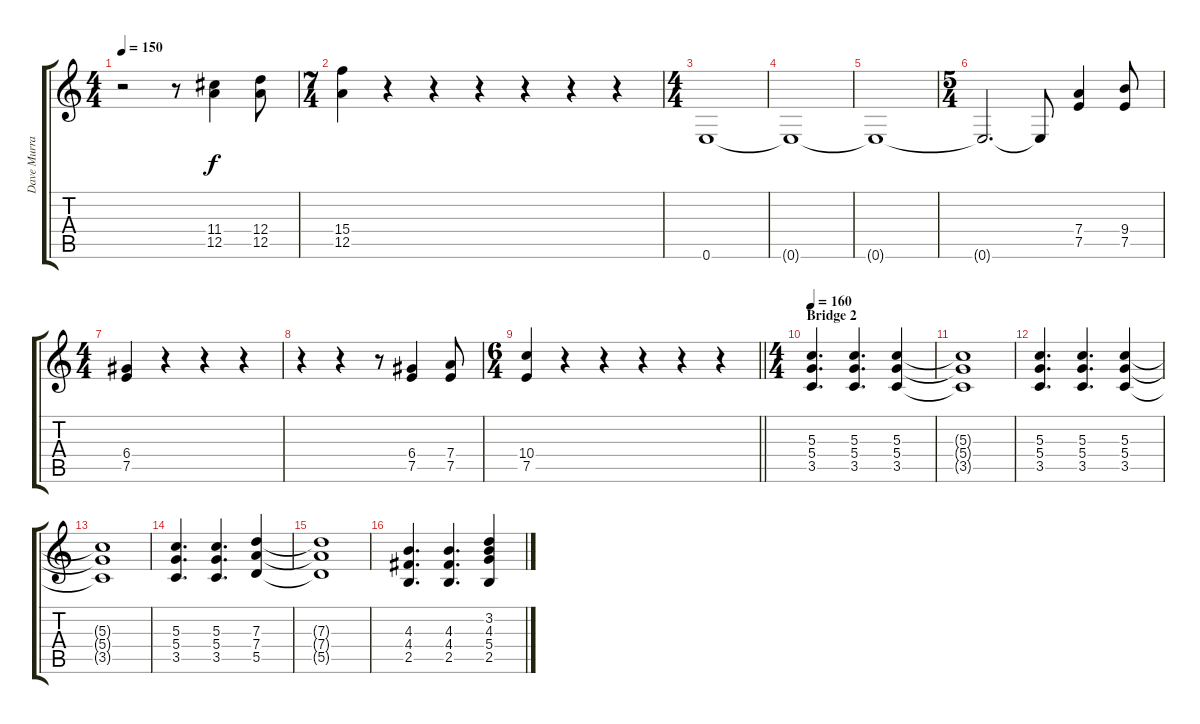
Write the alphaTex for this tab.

\track ("Dave Murray" "Dave Murra") {instrument distortionguitar}
\staff {score tabs}
\tuning (E4 B3 G3 D3 A2 E2) {hide}
\ts (4 4)
\tempo 150
\clef g2
\ks c
r.2{dy f} r.8 (11.4 12.5).4 (12.4 12.5).8 |
\ts (7 4)
(15.4 12.5).4 r.4 r.4 r.4 r.4 r.4 r.4 |
\ts (4 4)
0.6.1{volume 15 instrument distortionguitar} |
0.6{t}.1 |
0.6{t}.1 |
\ts (5 4)
0.6{t}.2{d} 0.6{t}.8 (7.4 7.5).4 (9.4 7.5).8 |
\ts (4 4)
(6.4 7.5).4 r.4 r.4 r.4 |
r.4 r.4 r.8 (6.4 7.5).4 (7.4 7.5).8 |
\ts (6 4)
\barLineRight lightlight
(10.4 7.5).4 r.4 r.4 r.4 r.4 r.4 |
\ts (4 4)
\section ("" "Bridge 2")
\tempo 160
(5.3 5.4 3.5).4{d volume 10 instrument distortionguitar} (5.3 5.4 3.5).4{d} (5.3 5.4 3.5).4 |
(5.3{t} 5.4{t} 3.5{t}).1 |
(5.3 5.4 3.5).4{d} (5.3 5.4 3.5).4{d} (5.3 5.4 3.5).4 |
(5.3{t} 5.4{t} 3.5{t}).1 |
(5.3 5.4 3.5).4{d} (5.3 5.4 3.5).4{d} (7.3 7.4 5.5).4 |
(7.3{t} 7.4{t} 5.5{t}).1 |
(4.3 4.4 2.5).4{d} (4.3 4.4 2.5).4{d} (3.2 4.3 5.4 2.5).4
